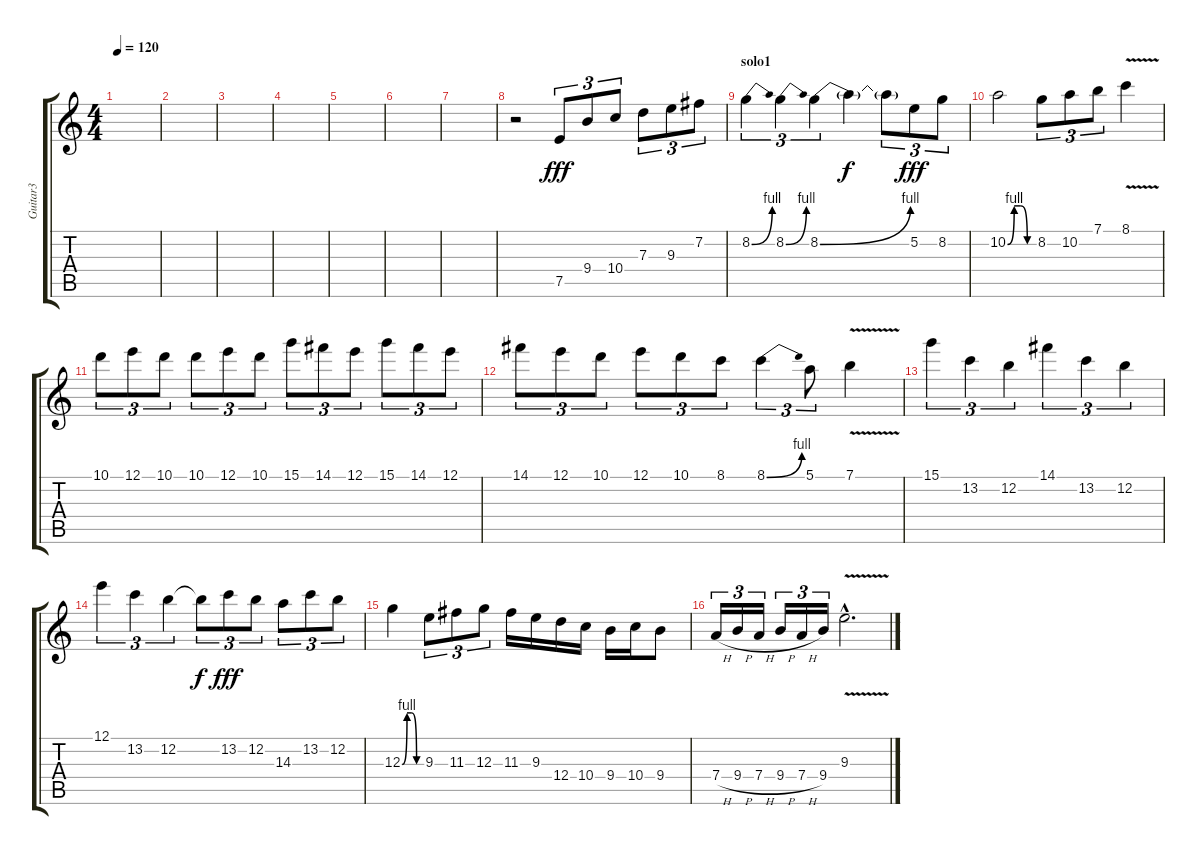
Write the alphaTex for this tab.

\track ("Guitar3" "Guitar3") {instrument overdrivenguitar}
\staff {score tabs}
\tuning (E4 B3 G3 D3 A2 E2) {hide}
\ts (4 4)
\tempo 120
\clef g2
\ks c
|
|
|
|
|
|
|
r.2{volume 11 instrument overdrivenguitar} 7.5.8{tu (3 2) dy fff} 9.4.8{tu (3 2)} 10.4.8{tu (3 2)} 7.3.8{tu (3 2)} 9.3.8{tu (3 2)} 7.2.8{tu (3 2)} |
\section ("" "solo1")
8.2{be (bend 0 0 60 4)}.4{tu (3 2)} 8.2{be (bend 0 0 60 4)}.4{tu (3 2)} 8.2{be (bend 0 0 60 4)}.4{tu (3 2)} 8.2{t}.4{dy f} 8.2{t}.8{tu (3 2)} 5.2.8{tu (3 2) dy fff} 8.2.8{tu (3 2)} |
10.2{be (custom 0 0 15 4 30 4 45 0 60 0)}.2 8.2.8{tu (3 2)} 10.2.8{tu (3 2)} 7.1.8{tu (3 2)} 8.1{v}.4 |
10.1.8{tu (3 2)} 12.1.8{tu (3 2)} 10.1.8{tu (3 2)} 10.1.8{tu (3 2)} 12.1.8{tu (3 2)} 10.1.8{tu (3 2)} 15.1.8{tu (3 2)} 14.1.8{tu (3 2)} 12.1.8{tu (3 2)} 15.1.8{tu (3 2)} 14.1.8{tu (3 2)} 12.1.8{tu (3 2)} |
14.1.8{tu (3 2)} 12.1.8{tu (3 2)} 10.1.8{tu (3 2)} 12.1.8{tu (3 2)} 10.1.8{tu (3 2)} 8.1.8{tu (3 2)} 8.1{be (bend 0 0 60 4)}.4{tu (3 2)} 5.1.8{tu (3 2)} 7.1{v}.4 |
15.1.4{tu (3 2)} 13.2.4{tu (3 2)} 12.2.4{tu (3 2)} 14.1.4{tu (3 2)} 13.2.4{tu (3 2)} 12.2.4{tu (3 2)} |
12.1.4{tu (3 2)} 13.2.4{tu (3 2)} 12.2.4{tu (3 2)} 12.2{t}.8{tu (3 2) dy f} 13.2.8{tu (3 2) dy fff} 12.2.8{tu (3 2)} 14.3.8{tu (3 2)} 13.2.8{tu (3 2)} 12.2.8{tu (3 2)} |
12.3{be (custom 0 0 15 4 30 4 45 0 60 0)}.4 9.3.8{tu (3 2)} 11.3.8{tu (3 2)} 12.3.8{tu (3 2)} 11.3.16 9.3.16 12.4.16 10.4.16 9.4.16 10.4.16 9.4.8 |
7.4{h}.16{tu (3 2)} 9.4{h}.16{tu (3 2)} 7.4{h}.16{tu (3 2)} 9.4{h}.16{tu (3 2)} 7.4{h}.16{tu (3 2)} 9.4.16{tu (3 2)} 9.3{v hac}.2{d}
